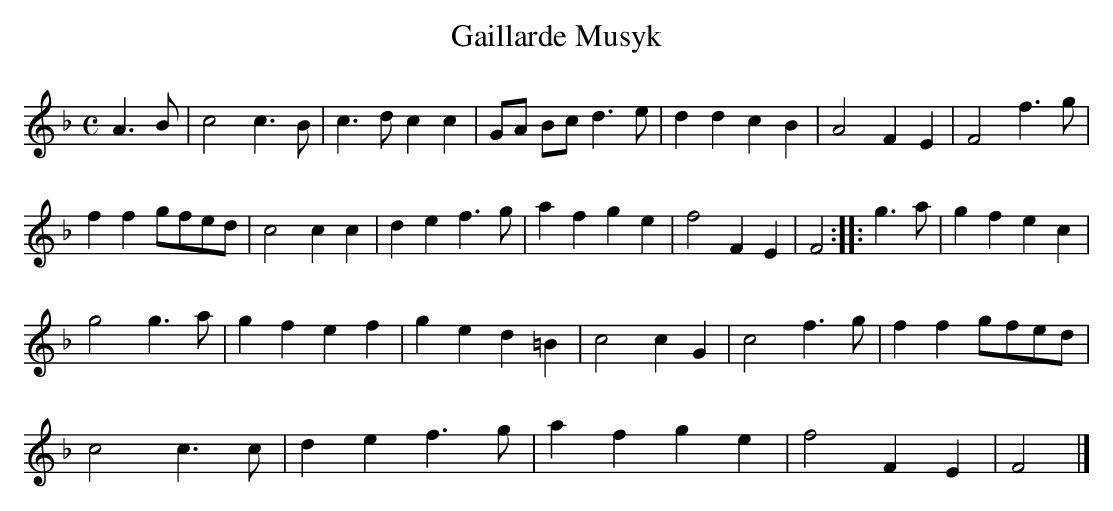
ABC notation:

X:1
T:Gaillarde Musyk
M:C
K:Fmaj
A3B|c4c3B|c3dc2c2|GA Bc d3e|d2d2c2B2|A4F2E2|F4f3g|
f2f2gfed|c4c2c2|d2e2f3g|a2f2g2e2|f4F2E2|F4:||:g3a|g2f2e2c2|
g4g3a|g2f2e2f2|g2e2d2=B2|c4c2G2|c4f3g|f2f2gfed|
c4c3c|d2e2f3g|a2f2g2e2|f4F2E2|F4|]
